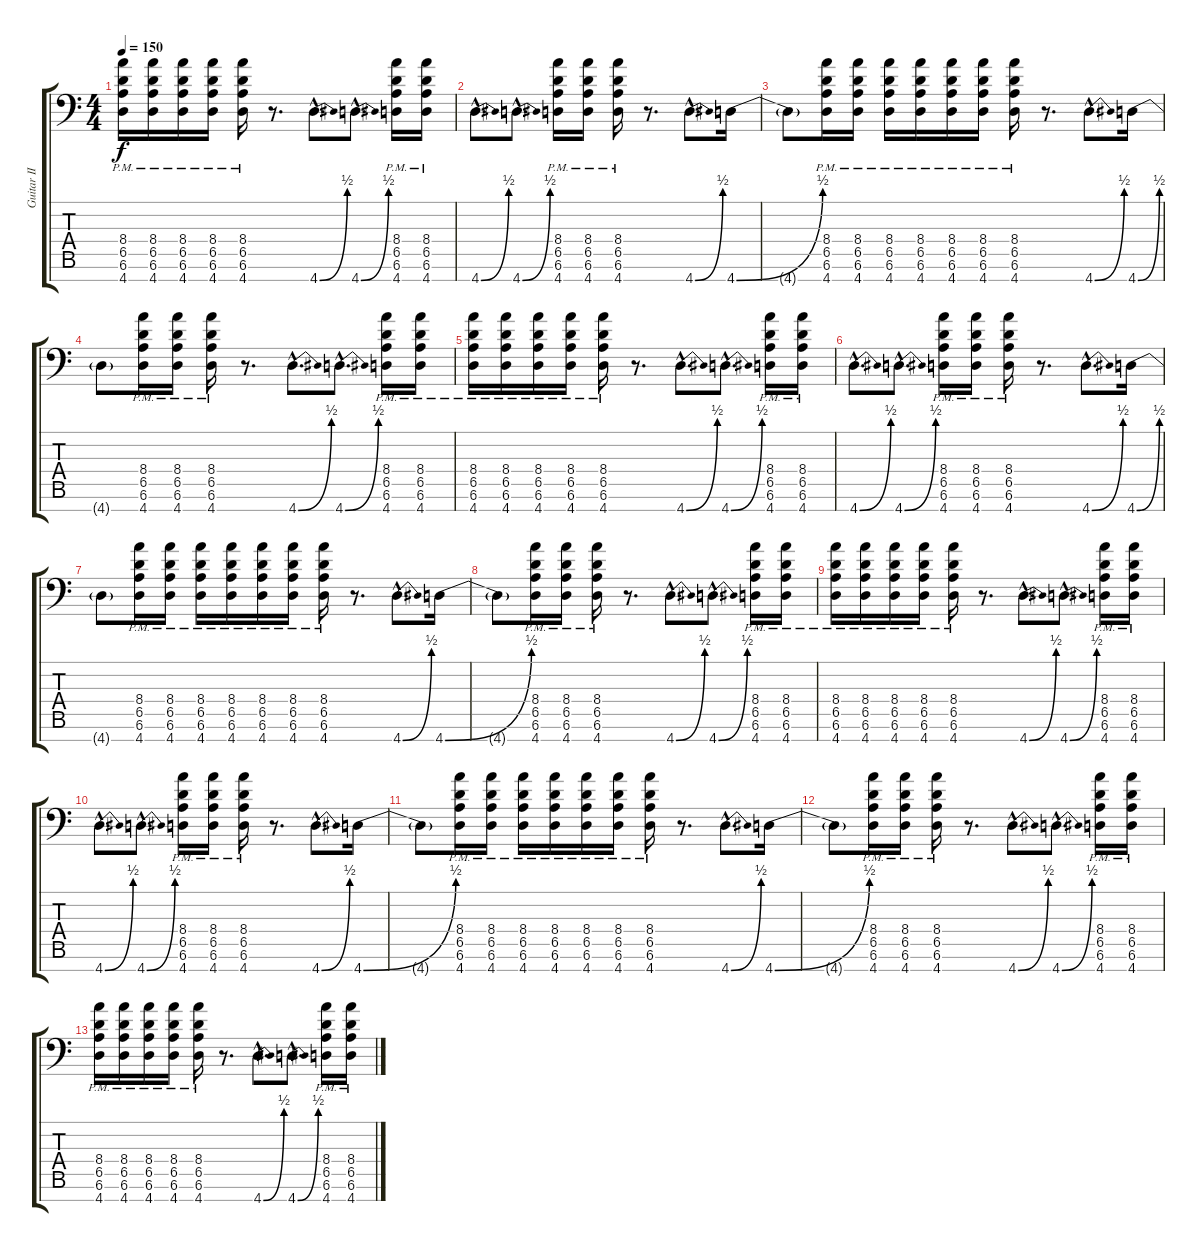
\track ("Guitar II [Mårten Hagström]" "Guitar II ") {instrument distortionguitar}
\staff {score tabs}
\tuning (Eb4 Bb3 Gb3 Db3 Ab2 Eb2 Bb1) {hide}
\ts (4 4)
\tempo 150
\clef f4
\ks c
(8.4{pm} 6.5{pm} 6.6{pm} 4.7{pm}).16{dy f} (8.4{pm} 6.5{pm} 6.6{pm} 4.7{pm}).16 (8.4{pm} 6.5{pm} 6.6{pm} 4.7{pm}).16 (8.4{pm} 6.5{pm} 6.6{pm} 4.7{pm}).16 (8.4{pm} 6.5{pm} 6.6{pm} 4.7{pm}).16 r.8{d} 4.7{be (bend 0 0 60 2) hac}.8{d} 4.7{be (bend 0 0 60 2) hac}.8{d} (8.4{pm} 6.5{pm} 6.6{pm} 4.7{pm}).16 (8.4{pm} 6.5{pm} 6.6{pm} 4.7{pm}).16 |
4.7{be (bend 0 0 60 2) hac}.8{d} 4.7{be (bend 0 0 60 2) hac}.8{d} (8.4{pm} 6.5{pm} 6.6{pm} 4.7{pm}).16 (8.4{pm} 6.5{pm} 6.6{pm} 4.7{pm}).16 (8.4{pm} 6.5{pm} 6.6{pm} 4.7{pm}).16 r.8{d} 4.7{be (bend 0 0 60 2) hac}.8{d} 4.7{be (bend 0 0 60 2)}.16 |
4.7{t}.8 (8.4{pm} 6.5{pm} 6.6{pm} 4.7{pm}).16 (8.4{pm} 6.5{pm} 6.6{pm} 4.7{pm}).16 (8.4{pm} 6.5{pm} 6.6{pm} 4.7{pm}).16 (8.4{pm} 6.5{pm} 6.6{pm} 4.7{pm}).16 (8.4{pm} 6.5{pm} 6.6{pm} 4.7{pm}).16 (8.4{pm} 6.5{pm} 6.6{pm} 4.7{pm}).16 (8.4{pm} 6.5{pm} 6.6{pm} 4.7{pm}).16 r.8{d} 4.7{be (bend 0 0 60 2) hac}.8{d} 4.7{be (bend 0 0 60 2)}.16 |
4.7{t}.8 (8.4{pm} 6.5{pm} 6.6{pm} 4.7{pm}).16 (8.4{pm} 6.5{pm} 6.6{pm} 4.7{pm}).16 (8.4{pm} 6.5{pm} 6.6{pm} 4.7{pm}).16 r.8{d} 4.7{be (bend 0 0 60 2) hac}.8{d} 4.7{be (bend 0 0 60 2) hac}.8{d} (8.4{pm} 6.5{pm} 6.6{pm} 4.7{pm}).16 (8.4{pm} 6.5{pm} 6.6{pm} 4.7{pm}).16 |
(8.4{pm} 6.5{pm} 6.6{pm} 4.7{pm}).16 (8.4{pm} 6.5{pm} 6.6{pm} 4.7{pm}).16 (8.4{pm} 6.5{pm} 6.6{pm} 4.7{pm}).16 (8.4{pm} 6.5{pm} 6.6{pm} 4.7{pm}).16 (8.4{pm} 6.5{pm} 6.6{pm} 4.7{pm}).16 r.8{d} 4.7{be (bend 0 0 60 2) hac}.8{d} 4.7{be (bend 0 0 60 2) hac}.8{d} (8.4{pm} 6.5{pm} 6.6{pm} 4.7{pm}).16 (8.4{pm} 6.5{pm} 6.6{pm} 4.7{pm}).16 |
4.7{be (bend 0 0 60 2) hac}.8{d} 4.7{be (bend 0 0 60 2) hac}.8{d} (8.4{pm} 6.5{pm} 6.6{pm} 4.7{pm}).16 (8.4{pm} 6.5{pm} 6.6{pm} 4.7{pm}).16 (8.4{pm} 6.5{pm} 6.6{pm} 4.7{pm}).16 r.8{d} 4.7{be (bend 0 0 60 2) hac}.8{d} 4.7{be (bend 0 0 60 2)}.16 |
4.7{t}.8 (8.4{pm} 6.5{pm} 6.6{pm} 4.7{pm}).16 (8.4{pm} 6.5{pm} 6.6{pm} 4.7{pm}).16 (8.4{pm} 6.5{pm} 6.6{pm} 4.7{pm}).16 (8.4{pm} 6.5{pm} 6.6{pm} 4.7{pm}).16 (8.4{pm} 6.5{pm} 6.6{pm} 4.7{pm}).16 (8.4{pm} 6.5{pm} 6.6{pm} 4.7{pm}).16 (8.4{pm} 6.5{pm} 6.6{pm} 4.7{pm}).16 r.8{d} 4.7{be (bend 0 0 60 2) hac}.8{d} 4.7{be (bend 0 0 60 2)}.16 |
4.7{t}.8 (8.4{pm} 6.5{pm} 6.6{pm} 4.7{pm}).16 (8.4{pm} 6.5{pm} 6.6{pm} 4.7{pm}).16 (8.4{pm} 6.5{pm} 6.6{pm} 4.7{pm}).16 r.8{d} 4.7{be (bend 0 0 60 2) hac}.8{d} 4.7{be (bend 0 0 60 2) hac}.8{d} (8.4{pm} 6.5{pm} 6.6{pm} 4.7{pm}).16 (8.4{pm} 6.5{pm} 6.6{pm} 4.7{pm}).16 |
(8.4{pm} 6.5{pm} 6.6{pm} 4.7{pm}).16 (8.4{pm} 6.5{pm} 6.6{pm} 4.7{pm}).16 (8.4{pm} 6.5{pm} 6.6{pm} 4.7{pm}).16 (8.4{pm} 6.5{pm} 6.6{pm} 4.7{pm}).16 (8.4{pm} 6.5{pm} 6.6{pm} 4.7{pm}).16 r.8{d} 4.7{be (bend 0 0 60 2) hac}.8{d} 4.7{be (bend 0 0 60 2) hac}.8{d} (8.4{pm} 6.5{pm} 6.6{pm} 4.7{pm}).16 (8.4{pm} 6.5{pm} 6.6{pm} 4.7{pm}).16 |
4.7{be (bend 0 0 60 2) hac}.8{d} 4.7{be (bend 0 0 60 2) hac}.8{d} (8.4{pm} 6.5{pm} 6.6{pm} 4.7{pm}).16 (8.4{pm} 6.5{pm} 6.6{pm} 4.7{pm}).16 (8.4{pm} 6.5{pm} 6.6{pm} 4.7{pm}).16 r.8{d} 4.7{be (bend 0 0 60 2) hac}.8{d} 4.7{be (bend 0 0 60 2)}.16 |
4.7{t}.8 (8.4{pm} 6.5{pm} 6.6{pm} 4.7{pm}).16 (8.4{pm} 6.5{pm} 6.6{pm} 4.7{pm}).16 (8.4{pm} 6.5{pm} 6.6{pm} 4.7{pm}).16 (8.4{pm} 6.5{pm} 6.6{pm} 4.7{pm}).16 (8.4{pm} 6.5{pm} 6.6{pm} 4.7{pm}).16 (8.4{pm} 6.5{pm} 6.6{pm} 4.7{pm}).16 (8.4{pm} 6.5{pm} 6.6{pm} 4.7{pm}).16 r.8{d} 4.7{be (bend 0 0 60 2) hac}.8{d} 4.7{be (bend 0 0 60 2)}.16 |
4.7{t}.8 (8.4{pm} 6.5{pm} 6.6{pm} 4.7{pm}).16 (8.4{pm} 6.5{pm} 6.6{pm} 4.7{pm}).16 (8.4{pm} 6.5{pm} 6.6{pm} 4.7{pm}).16 r.8{d} 4.7{be (bend 0 0 60 2) hac}.8{d} 4.7{be (bend 0 0 60 2) hac}.8{d} (8.4{pm} 6.5{pm} 6.6{pm} 4.7{pm}).16 (8.4{pm} 6.5{pm} 6.6{pm} 4.7{pm}).16 |
(8.4{pm} 6.5{pm} 6.6{pm} 4.7{pm}).16 (8.4{pm} 6.5{pm} 6.6{pm} 4.7{pm}).16 (8.4{pm} 6.5{pm} 6.6{pm} 4.7{pm}).16 (8.4{pm} 6.5{pm} 6.6{pm} 4.7{pm}).16 (8.4{pm} 6.5{pm} 6.6{pm} 4.7{pm}).16 r.8{d} 4.7{be (bend 0 0 60 2) hac}.8{d} 4.7{be (bend 0 0 60 2) hac}.8{d} (8.4{pm} 6.5{pm} 6.6{pm} 4.7{pm}).16 (8.4{pm} 6.5{pm} 6.6{pm} 4.7{pm}).16
